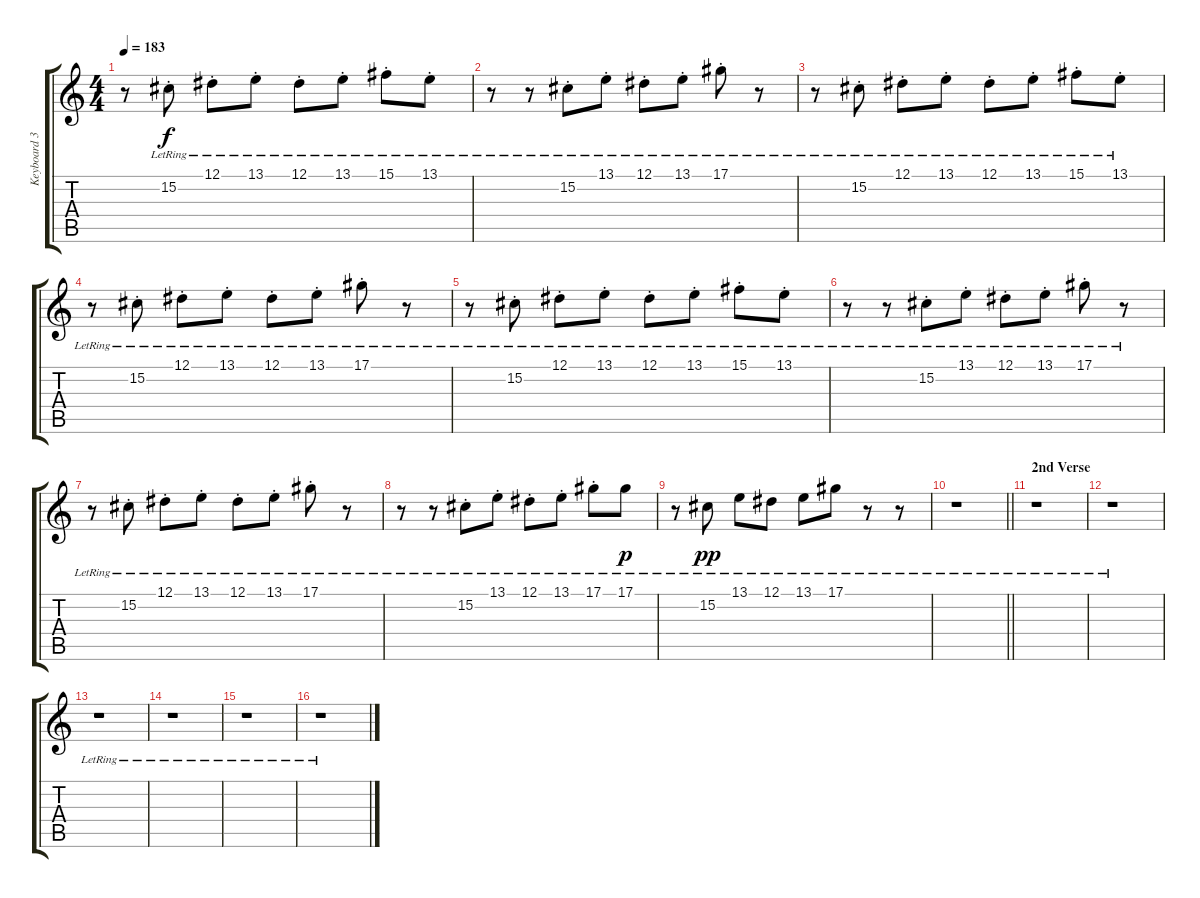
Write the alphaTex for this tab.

\track ("Keyboard 3" "Keyboard 3") {instrument harpsichord}
\staff {score tabs}
\tuning (Eb4 Bb3 Gb3 Db3 Ab2 Eb2) {hide}
\ts (4 4)
\tempo 183
\clef g2
\ks c
r.8{dy f} 15.2{st lr}.8 12.1{st lr}.8 13.1{st lr}.8 12.1{st lr}.8 13.1{st lr}.8 15.1{st lr}.8 13.1{st lr}.8 |
r.8 r.8 15.2{st lr}.8 13.1{st lr}.8 12.1{st lr}.8 13.1{st lr}.8 17.1{st lr}.8 r.8 |
r.8 15.2{st lr}.8 12.1{st lr}.8 13.1{st lr}.8 12.1{st lr}.8 13.1{st lr}.8 15.1{st lr}.8 13.1{st lr}.8 |
r.8 15.2{st lr}.8 12.1{st lr}.8 13.1{st lr}.8 12.1{st lr}.8 13.1{st lr}.8 17.1{st lr}.8 r.8 |
r.8 15.2{st lr}.8 12.1{st lr}.8 13.1{st lr}.8 12.1{st lr}.8 13.1{st lr}.8 15.1{st lr}.8 13.1{st lr}.8 |
r.8 r.8 15.2{st lr}.8 13.1{st lr}.8 12.1{st lr}.8 13.1{st lr}.8 17.1{st lr}.8 r.8 |
r.8 15.2{st lr}.8 12.1{st lr}.8 13.1{st lr}.8 12.1{st lr}.8 13.1{st lr}.8 17.1{st lr}.8 r.8 |
r.8 r.8 15.2{st lr}.8 13.1{st lr}.8 12.1{st lr}.8 13.1{st lr}.8 17.1{st lr}.8 17.1{lr}.8{dy p} |
r.8 15.2{lr}.8{dy pp} 13.1{lr}.8 12.1{lr}.8 13.1{lr}.8 17.1{lr}.8 r.8 r.8 |
\barLineRight lightlight
r.1 |
\section ("" "2nd Verse")
r.1 |
r.1 |
r.1 |
r.1 |
r.1 |
r.1
